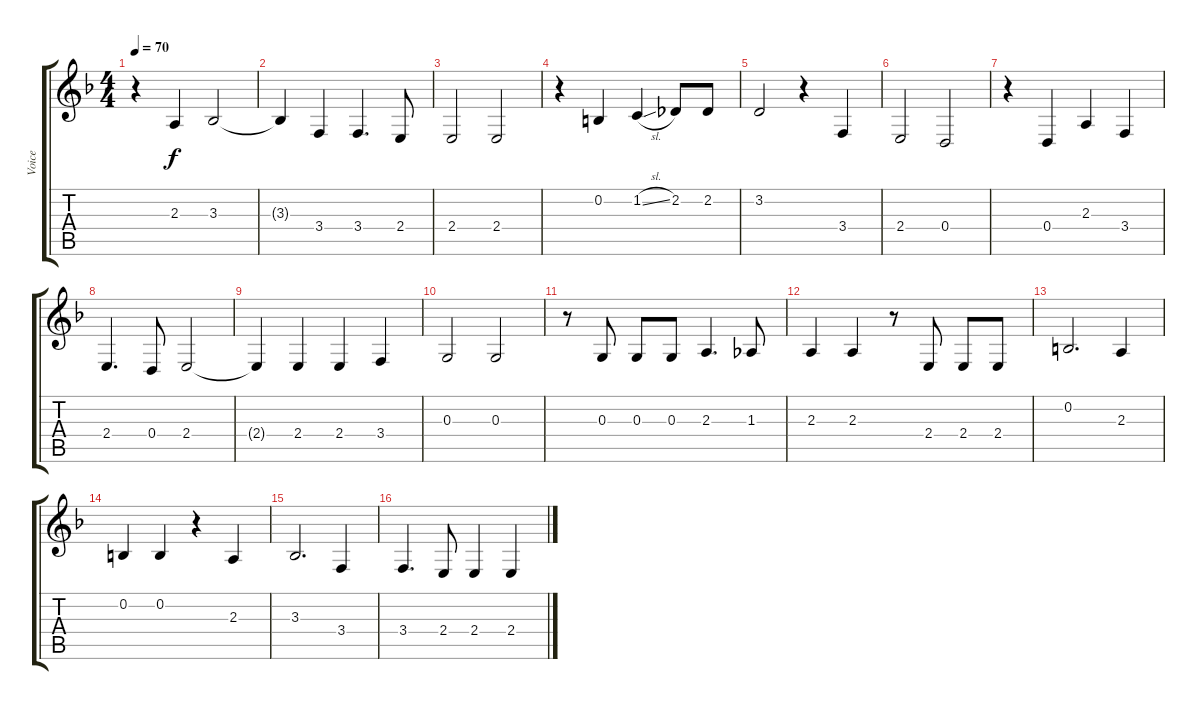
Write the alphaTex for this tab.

\track ("Voice" "Voice") {instrument acousticgrandpiano}
\staff {score tabs}
\tuning (E4 B3 G3 D3 A2 E2) {hide}
\ts (4 4)
\tempo 70
\clef g2
\ks f
r.4{dy f instrument acousticgrandpiano} 2.3.4 3.3.2 |
3.3{t}.4 3.4.4 3.4.4{d} 2.4.8 |
2.4.2 2.4.2 |
r.4 0.2.4 1.2{sl}.4 2.2.8 2.2.8 |
3.2.2 r.4 3.4.4 |
2.4.2 0.4.2 |
r.4 0.4.4 2.3.4 3.4.4 |
2.4.4{d} 0.4.8 2.4.2 |
2.4{t}.4 2.4.4 2.4.4 3.4.4 |
0.3.2 0.3.2 |
r.8 0.3.8 0.3.8 0.3.8 2.3.4{d} 1.3.8 |
2.3.4 2.3.4 r.8 2.4.8 2.4.8 2.4.8 |
0.2.2{d} 2.3.4 |
0.2.4 0.2.4 r.4 2.3.4 |
3.3.2{d} 3.4.4 |
3.4.4{d} 2.4.8 2.4.4 2.4.4
